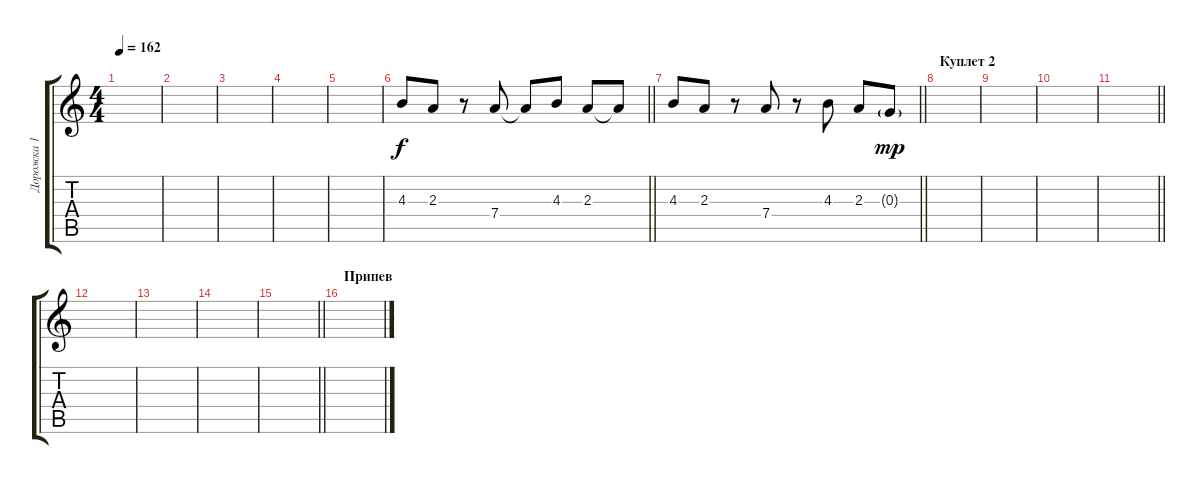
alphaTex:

\track ("Дорожка 1" "Дорожка 1") {instrument overdrivenguitar}
\staff {score tabs}
\tuning (E4 B3 G3 D3 A2 E2) {hide}
\ts (4 4)
\tempo 162
\clef g2
\ks c
|
|
|
|
|
\barLineRight lightlight
4.3.8 2.3.8 r.8 7.4.8 7.4{t}.8 4.3.8 2.3.8 2.3{t}.8 |
\barLineRight lightlight
4.3.8 2.3.8 r.8 7.4.8 r.8 4.3.8 2.3.8 0.3{g}.8{dy mp} |
\section ("" "Куплет 2")
|
|
|
\barLineRight lightlight
|
|
|
|
\barLineRight lightlight
|
\section ("" "Припев")
